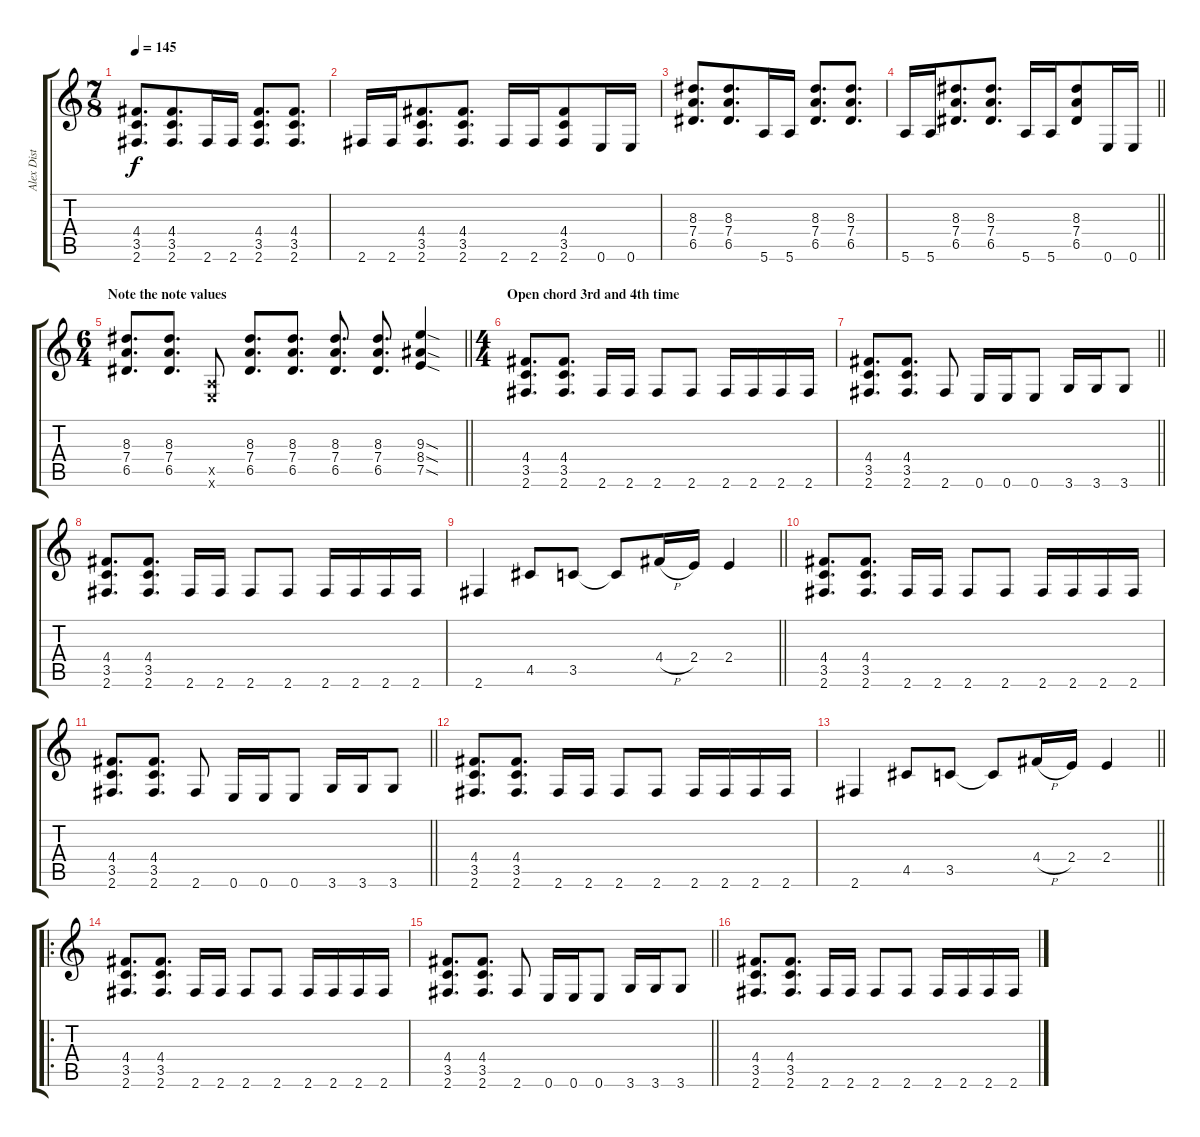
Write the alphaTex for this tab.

\track ("Alex Dist" "Alex Dist") {instrument distortionguitar}
\staff {score tabs}
\tuning (E4 B3 G3 D3 A2 E2) {hide}
\ts (7 8)
\tempo 145
\clef g2
\ks c
(4.4 3.5 2.6).8{d dy f} (4.4 3.5 2.6).8{d} 2.6.16 2.6.16 (4.4 3.5 2.6).8{d} (4.4 3.5 2.6).8{d} |
2.6.16 2.6.16 (4.4 3.5 2.6).8{d} (4.4 3.5 2.6).8{d} 2.6.16 2.6.16 (4.4 3.5 2.6).8 0.6.16 0.6.16 |
(8.3 7.4 6.5).8{d} (8.3 7.4 6.5).8{d} 5.6.16 5.6.16 (8.3 7.4 6.5).8{d} (8.3 7.4 6.5).8{d} |
\barLineRight lightlight
5.6.16 5.6.16 (8.3 7.4 6.5).8{d} (8.3 7.4 6.5).8{d} 5.6.16 5.6.16 (8.3 7.4 6.5).8 0.6.16 0.6.16 |
\ts (6 4)
\section ("" "Note the note values")
\barLineRight lightlight
(8.3 7.4 6.5).8{d} (8.3 7.4 6.5).8{d} (0.5{x} 0.6{x}).8 (8.3 7.4 6.5).8{d} (8.3 7.4 6.5).8{d} (8.3 7.4 6.5).8{d} (8.3 7.4 6.5).8{d} (9.3{sod} 8.4{sod} 7.5{sod}).4 |
\ts (4 4)
\section ("" "Open chord 3rd and 4th time")
(4.4 3.5 2.6).8{d} (4.4 3.5 2.6).8{d} 2.6.16 2.6.16 2.6.8 2.6.8 2.6.16 2.6.16 2.6.16 2.6.16 |
\barLineRight lightlight
(4.4 3.5 2.6).8{d} (4.4 3.5 2.6).8{d} 2.6.8 0.6.16 0.6.16 0.6.8 3.6.16 3.6.16 3.6.8 |
(4.4 3.5 2.6).8{d} (4.4 3.5 2.6).8{d} 2.6.16 2.6.16 2.6.8 2.6.8 2.6.16 2.6.16 2.6.16 2.6.16 |
\barLineRight lightlight
2.6.4 4.5.8 3.5.8 3.5{t}.8 4.4{h}.16 2.4.16 2.4.4 |
(4.4 3.5 2.6).8{d} (4.4 3.5 2.6).8{d} 2.6.16 2.6.16 2.6.8 2.6.8 2.6.16 2.6.16 2.6.16 2.6.16 |
\barLineRight lightlight
(4.4 3.5 2.6).8{d} (4.4 3.5 2.6).8{d} 2.6.8 0.6.16 0.6.16 0.6.8 3.6.16 3.6.16 3.6.8 |
(4.4 3.5 2.6).8{d} (4.4 3.5 2.6).8{d} 2.6.16 2.6.16 2.6.8 2.6.8 2.6.16 2.6.16 2.6.16 2.6.16 |
\barLineRight lightlight
2.6.4 4.5.8 3.5.8 3.5{t}.8 4.4{h}.16 2.4.16 2.4.4 |
\ro
(4.4 3.5 2.6).8{d} (4.4 3.5 2.6).8{d} 2.6.16 2.6.16 2.6.8 2.6.8 2.6.16 2.6.16 2.6.16 2.6.16 |
\barLineRight lightlight
(4.4 3.5 2.6).8{d} (4.4 3.5 2.6).8{d} 2.6.8 0.6.16 0.6.16 0.6.8 3.6.16 3.6.16 3.6.8 |
(4.4 3.5 2.6).8{d} (4.4 3.5 2.6).8{d} 2.6.16 2.6.16 2.6.8 2.6.8 2.6.16 2.6.16 2.6.16 2.6.16
